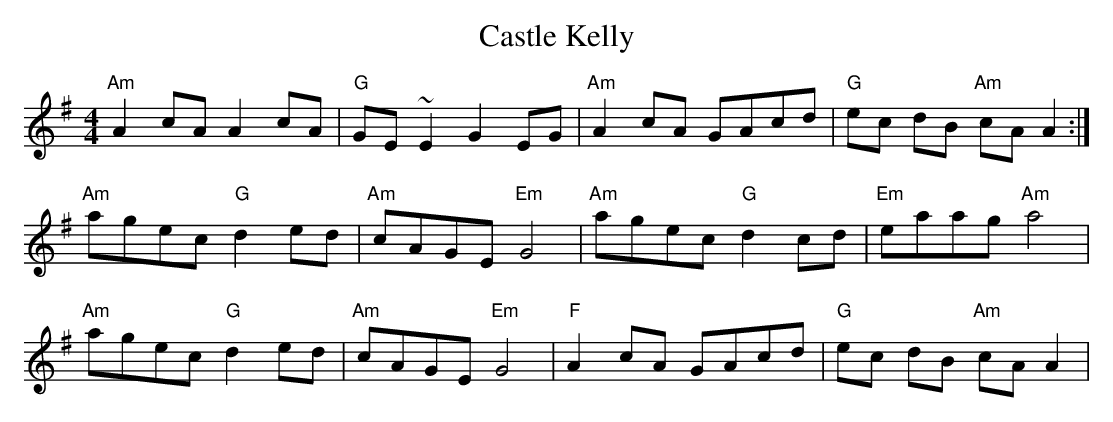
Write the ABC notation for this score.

X:1
T: Castle Kelly
M: 4/4
L: 1/8
K: Ador
"Am" A2 cA A2 cA | "G" GE ~E2 G2 EG | "Am"A2 cA GAcd | "G"ec dB "Am"cAA2 :|
"Am"agec "G"d2 ed | "Am"cAGE "Em"G4 | "Am"agec "G"d2 cd | "Em"eaag "Am"a4 |
"Am"agec "G"d2 ed | "Am"cAGE "Em"G4 | "F"A2 cA GAcd | "G"ec dB "Am"cA A2 |
